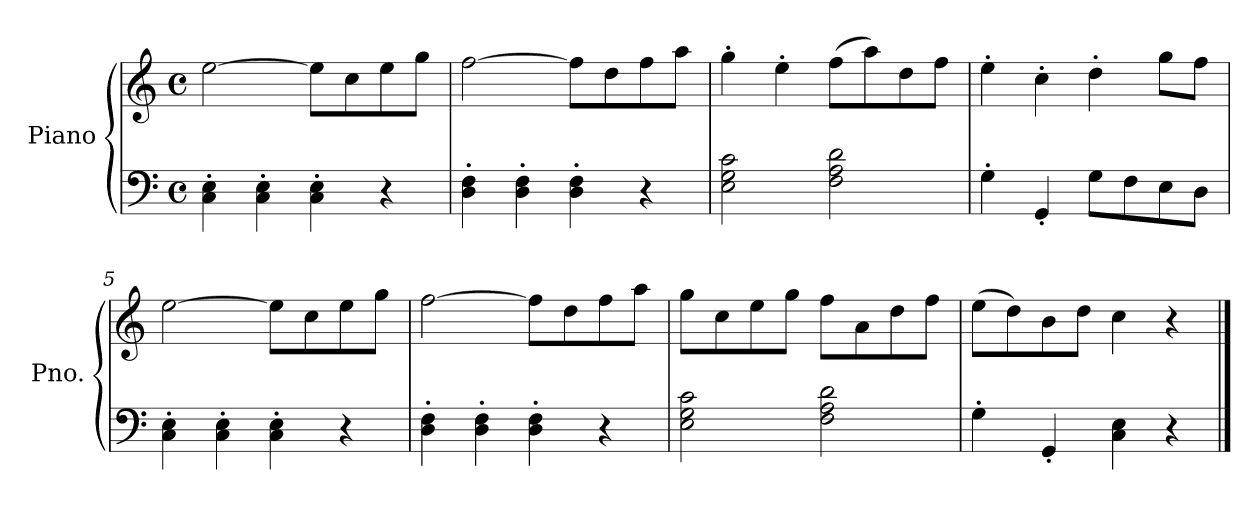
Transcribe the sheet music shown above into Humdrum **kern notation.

**kern	**kern
*part1	*part1
*staff2	*staff1
*I"Piano	*
*I'Pno.	*
*clefF4	*clefG2
*k[]	*k[]
*M4/4	*M4/4
*met(c)	*met(c)
*MM200	*MM200
=1	=1
4C\' 4E\'	[2ee\
4C\' 4E\'	.
4C\' 4E\'	8ee\L]
.	8cc\
4r	8ee\
.	8gg\J
=2	=2
4D\' 4F\'	[2ff\
4D\' 4F\'	.
4D\' 4F\'	8ff\L]
.	8dd\
4r	8ff\
.	8aa\J
=3	=3
2E\ 2G\ 2c\	4gg'\
.	4ee'\
2F\ 2A\ 2d\	(8ff\L
.	8aa\)
.	8dd\
.	8ff\J
=4	=4
4G'\	4ee'\
4GG'/	4cc'\
8G\L	4dd'\
8F\	.
8E\	8gg\L
8D\J	8ff\J
!!LO:LB:g=z
=5	=5
4C\' 4E\'	[2ee\
4C\' 4E\'	.
4C\' 4E\'	8ee\L]
.	8cc\
4r	8ee\
.	8gg\J
=6	=6
4D\' 4F\'	[2ff\
4D\' 4F\'	.
4D\' 4F\'	8ff\L]
.	8dd\
4r	8ff\
.	8aa\J
=7	=7
2E\ 2G\ 2c\	8gg\L
.	8cc\
.	8ee\
.	8gg\J
2F\ 2A\ 2d\	8ff\L
.	8a\
.	8dd\
.	8ff\J
=8	=8
4G'\	(8ee\L
.	8dd\)
4GG'/	8b\
.	8dd\J
4C\ 4E\	4cc\
4r	4r
==	==
*-	*-
